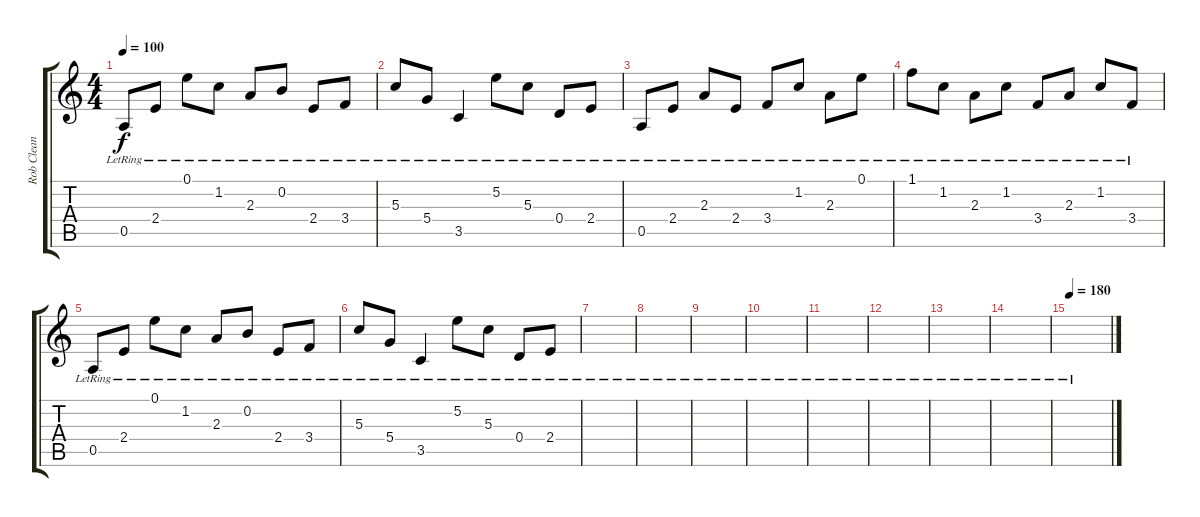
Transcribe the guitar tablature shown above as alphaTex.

\track ("Rob Clean" "Rob Clean") {instrument electricguitarclean}
\staff {score tabs}
\tuning (E4 B3 G3 D3 A2 E2) {hide}
\ts (4 4)
\tempo 100
\clef g2
\ks c
0.5{lr}.8{dy f} 2.4{lr}.8 0.1{lr}.8 1.2{lr}.8 2.3{lr}.8 0.2{lr}.8 2.4{lr}.8 3.4{lr}.8 |
5.3{lr}.8 5.4{lr}.8 3.5{lr}.4 5.2{lr}.8 5.3{lr}.8 0.4{lr}.8 2.4{lr}.8 |
0.5{lr}.8 2.4{lr}.8 2.3{lr}.8 2.4{lr}.8 3.4{lr}.8 1.2{lr}.8 2.3{lr}.8 0.1{lr}.8 |
1.1{lr}.8 1.2{lr}.8 2.3{lr}.8 1.2{lr}.8 3.4{lr}.8 2.3{lr}.8 1.2{lr}.8 3.4{lr}.8 |
0.5{lr}.8 2.4{lr}.8 0.1{lr}.8 1.2{lr}.8 2.3{lr}.8 0.2{lr}.8 2.4{lr}.8 3.4{lr}.8 |
5.3{lr}.8 5.4{lr}.8 3.5{lr}.4 5.2{lr}.8 5.3{lr}.8 0.4{lr}.8 2.4{lr}.8 |
|
|
|
|
|
|
|
|
\tempo 180
